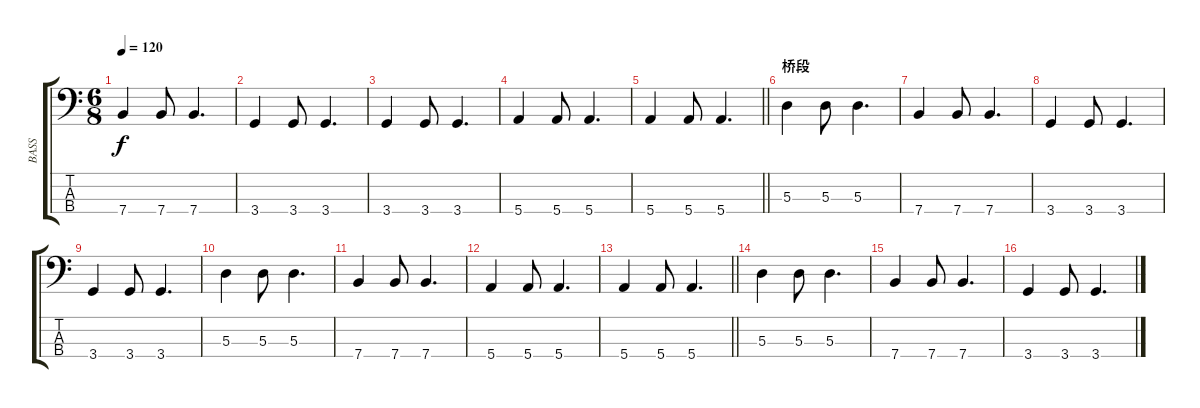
\track ("BASS" "BASS") {instrument electricbassfinger}
\staff {score tabs}
\tuning (G2 D2 A1 E1) {hide}
\ts (6 8)
\tempo 120
\clef f4
\ks c
7.4.4{dy f} 7.4.8 7.4.4{d} |
3.4.4 3.4.8 3.4.4{d} |
3.4.4 3.4.8 3.4.4{d} |
5.4.4 5.4.8 5.4.4{d} |
\barLineRight lightlight
5.4.4 5.4.8 5.4.4{d} |
\section ("" "桥段")
5.3.4 5.3.8 5.3.4{d} |
7.4.4 7.4.8 7.4.4{d} |
3.4.4 3.4.8 3.4.4{d} |
3.4.4 3.4.8 3.4.4{d} |
5.3.4 5.3.8 5.3.4{d} |
7.4.4 7.4.8 7.4.4{d} |
5.4.4 5.4.8 5.4.4{d} |
\barLineRight lightlight
5.4.4 5.4.8 5.4.4{d} |
5.3.4 5.3.8 5.3.4{d} |
7.4.4 7.4.8 7.4.4{d} |
3.4.4 3.4.8 3.4.4{d}
